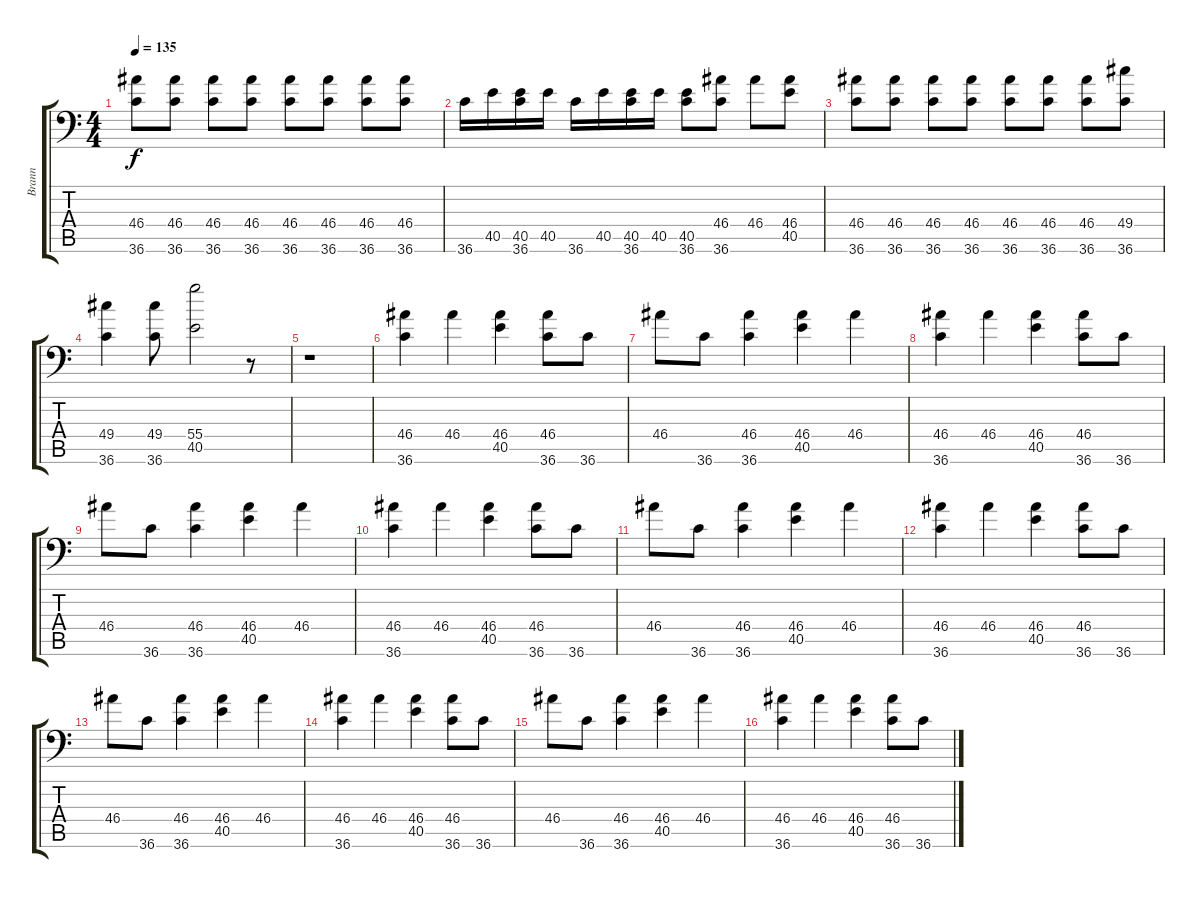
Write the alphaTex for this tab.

\track ("Brann" "Brann") {instrument acousticgrandpiano}
\staff {score tabs}
\tuning (C-1 C-1 C-1 C-1 C-1 C-1) {hide}
\ts (4 4)
\tempo 135
\clef f4
\ks c
(46.4 36.6).8{dy f} (46.4 36.6).8 (46.4 36.6).8 (46.4 36.6).8 (46.4 36.6).8 (46.4 36.6).8 (46.4 36.6).8 (46.4 36.6).8 |
36.6.16 40.5.16 (40.5 36.6).16 40.5.16 36.6.16 40.5.16 (40.5 36.6).16 40.5.16 (40.5 36.6).8 (46.4 36.6).8 46.4.8 (46.4 40.5).8 |
(46.4 36.6).8 (46.4 36.6).8 (46.4 36.6).8 (46.4 36.6).8 (46.4 36.6).8 (46.4 36.6).8 (46.4 36.6).8 (49.4 36.6).8 |
(49.4 36.6).4 (49.4 36.6).8 (55.4 40.5).2 r.8 |
r.1 |
(46.4 36.6).4 46.4.4 (46.4 40.5).4 (46.4 36.6).8 36.6.8 |
46.4.8 36.6.8 (46.4 36.6).4 (46.4 40.5).4 46.4.4 |
(46.4 36.6).4 46.4.4 (46.4 40.5).4 (46.4 36.6).8 36.6.8 |
46.4.8 36.6.8 (46.4 36.6).4 (46.4 40.5).4 46.4.4 |
(46.4 36.6).4 46.4.4 (46.4 40.5).4 (46.4 36.6).8 36.6.8 |
46.4.8 36.6.8 (46.4 36.6).4 (46.4 40.5).4 46.4.4 |
(46.4 36.6).4 46.4.4 (46.4 40.5).4 (46.4 36.6).8 36.6.8 |
46.4.8 36.6.8 (46.4 36.6).4 (46.4 40.5).4 46.4.4 |
(46.4 36.6).4 46.4.4 (46.4 40.5).4 (46.4 36.6).8 36.6.8 |
46.4.8 36.6.8 (46.4 36.6).4 (46.4 40.5).4 46.4.4 |
(46.4 36.6).4 46.4.4 (46.4 40.5).4 (46.4 36.6).8 36.6.8
